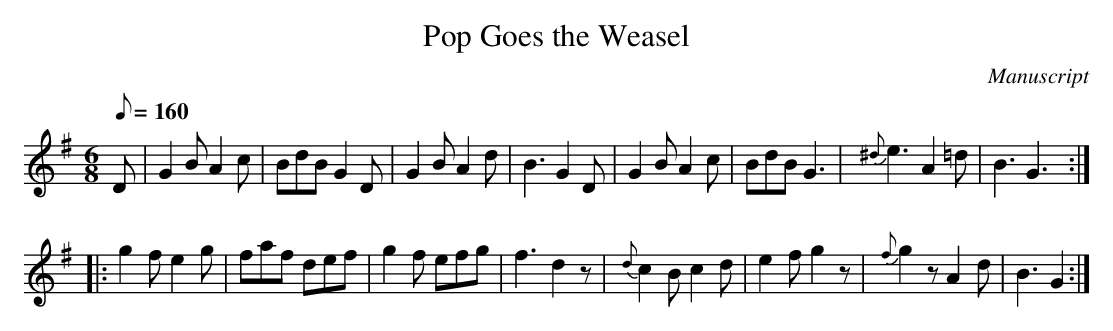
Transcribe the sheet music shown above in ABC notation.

X:1
T: Pop Goes the Weasel
M:6/8
L:1/8
Q:160
O:Manuscript
K:G
D | G2B A2c | BdB G2D | G2B A2d | B3 G2D | G2B A2c | BdB G3 | {^d}e3 A2=d | B3 G3 :|
|: g2f e2g | faf def | g2f efg | f3 d2z | {d}c2B c2d | e2f g2z | {f}g2z A2d | B3 G2 :|
